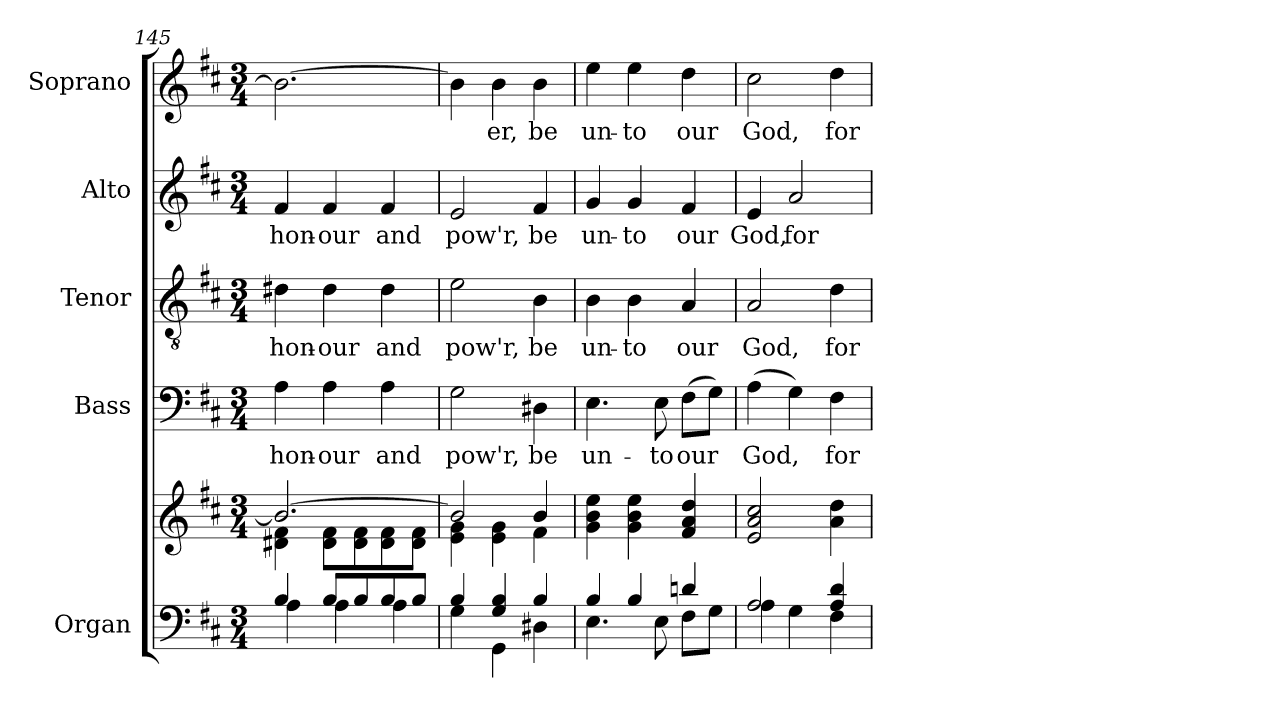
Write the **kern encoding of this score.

**kern	**kern	**kern	**text	**kern	**text	**kern	**text	**kern	**text
*part5	*part5	*part4	*part4	*part3	*part3	*part2	*part2	*part1	*part1
*staff6	*staff5	*staff4	*staff4	*staff3	*staff3	*staff2	*staff2	*staff1	*staff1
*I"Organ	*	*I"Bass	*	*I"Tenor	*	*I"Alto	*	*I"Soprano	*
*I'Org.	*	*I'B.	*	*I'T.	*	*I'A.	*	*I'S.	*
*clefF4	*clefG2	*clefF4	*	*clefGv2	*	*clefG2	*	*clefG2	*
*	*	*	*	*ITrd7c12	*	*	*	*	*
*k[f#c#]	*k[f#c#]	*k[f#c#]	*	*k[f#c#]	*	*k[f#c#]	*	*k[f#c#]	*
*D:	*D:	*D:	*	*D:	*	*D:	*	*D:	*
*M3/4	*M3/4	*M3/4	*	*M3/4	*	*M3/4	*	*M3/4	*
=145	=145	=145	=145	=145	=145	=145	=145	=145	=145
*^	*^	*	*	*	*	*	*	*	*
!	!	!	!	!	!LO:LY:b:color=#000000	!	!	!	!	!	!
!	!	!	!	!	!	!	!LO:LY:b:color=#000000	!	!	!	!
!	!	!	!	!	!	!	!	!	!LO:LY:b:color=#000000	!	!
4Bi/	4Ai\	2.bi/_>	4d#Xi\ 4f#i	4Ai\	hon-	4D#Xi\	hon-	4f#i/	hon-	2.bi\_>	.
!	!	!	!	!	!LO:LY:b:color=#000000	!	!	!	!	!	!
!	!	!	!	!	!	!	!LO:LY:b:color=#000000	!	!	!	!
!	!	!	!	!	!	!	!	!	!LO:LY:b:color=#000000	!	!
8Bi/L	4Ai\	.	8d#i\ 8f#iL	4Ai\	-our	4D#i\	-our	4f#i/	-our	.	.
8Bi/	.	.	8d#i\ 8f#i	.	.	.	.	.	.	.	.
!	!	!	!	!	!LO:LY:b:color=#000000	!	!	!	!	!	!
!	!	!	!	!	!	!	!LO:LY:b:color=#000000	!	!	!	!
!	!	!	!	!	!	!	!	!	!LO:LY:b:color=#000000	!	!
8Bi/	4Ai\	.	8d#i\ 8f#i	4Ai\	and	4D#i\	and	4f#i/	and	.	.
8Bi/J	.	.	8d#i\ 8f#iJ	.	.	.	.	.	.	.	.
=146	=146	=146	=146	=146	=146	=146	=146	=146	=146	=146	=146
!	!	!	!	!	!LO:LY:b:color=#000000	!	!	!	!	!	!
!	!	!	!	!	!	!	!LO:LY:b:color=#000000	!	!	!	!
!	!	!	!	!	!	!	!	!	!LO:LY:b:color=#000000	!	!
4Bi/	4Gi\	2bi/]	4ei\ 4gi	2Gi\	pow'r,	2Ei\	pow'r,	2ei/	pow'r,	4bi\]	.
!	!	!	!	!	!	!	!	!	!	!	!LO:LY:b:color=#000000
4Gi/ 4Bi	4GGi\	.	4ei\ 4gi	.	.	.	.	.	.	4bi\	-er,
!	!	!	!	!	!LO:LY:b:color=#000000	!	!	!	!	!	!
!	!	!	!	!	!	!	!LO:LY:b:color=#000000	!	!	!	!
!	!	!	!	!	!	!	!	!	!LO:LY:b:color=#000000	!	!
!	!	!	!	!	!	!	!	!	!	!	!LO:LY:b:color=#000000
4Bi/	4D#Xi\	4bi/	4f#i\	4D#Xi\	be	4BBi\	be	4f#i/	be	4bi\	be
*	*	*v	*v	*	*	*	*	*	*	*	*
=147	=147	=147	=147	=147	=147	=147	=147	=147	=147	=147
*	*	*^	*	*	*	*	*	*	*	*
!	!	!	!	!	!LO:LY:b:color=#000000	!	!	!	!	!	!
*	*	*v	*v	*	*	*	*	*	*	*	*
*	*	*^	*	*	*	*	*	*	*	*
!	!	!	!	!	!	!	!LO:LY:b:color=#000000	!	!	!	!
*	*	*v	*v	*	*	*	*	*	*	*	*
*	*	*^	*	*	*	*	*	*	*	*
!	!	!	!	!	!	!	!	!	!LO:LY:b:color=#000000	!	!
*	*	*v	*v	*	*	*	*	*	*	*	*
*	*	*^	*	*	*	*	*	*	*	*
!	!	!	!	!	!	!	!	!	!	!	!LO:LY:b:color=#000000
*	*	*v	*v	*	*	*	*	*	*	*	*
4Bi/	4.Ei\	4gi\ 4bi 4eei	4.Ei\	un-	4BBi\	un-	4gi/	un-	4eei\	un-
!	!	!	!	!	!	!LO:LY:b:color=#000000	!	!	!	!
!	!	!	!	!	!	!	!	!LO:LY:b:color=#000000	!	!
!	!	!	!	!	!	!	!	!	!	!LO:LY:b:color=#000000
4Bi/	.	4gi\ 4bi 4eei	.	.	4BBi\	-to	4gi/	-to	4eei\	-to
!	!	!	!	!LO:LY:b:color=#000000	!	!	!	!	!	!
.	8Ei\	.	8Ei\	-to	.	.	.	.	.	.
!	!	!	!	!LO:LY:b:color=#000000	!	!	!	!	!	!
!	!	!	!	!	!	!LO:LY:b:color=#000000	!	!	!	!
!	!	!	!	!	!	!	!	!LO:LY:b:color=#000000	!	!
!	!	!	!	!	!	!	!	!	!	!LO:LY:b:color=#000000
4dni/	8F#i\L	4f#i/ 4ai 4ddi	(8F#i\L	our	4AAi/	our	4f#i/	our	4ddi\	our
.	8Gi\J	.	8Gi\J)	.	.	.	.	.	.	.
!!LO:LB:g=z
=148	=148	=148	=148	=148	=148	=148	=148	=148	=148	=148
!	!	!	!	!LO:LY:b:color=#000000	!	!	!	!	!	!
!	!	!	!	!	!	!LO:LY:b:color=#000000	!	!	!	!
!	!	!	!	!	!	!	!	!LO:LY:b:color=#000000	!	!
!	!	!	!	!	!	!	!	!	!	!LO:LY:b:color=#000000
2Ai/	4Ai\	2ei/ 2ai 2cc#i	(4Ai\	God,	2AAi/	God,	4ei/	God,	2cc#i\	God,
!	!	!	!	!	!	!	!	!LO:LY:b:color=#000000	!	!
.	4Gi\	.	4Gi\)	.	.	.	2ai/	for	.	.
!	!	!	!	!LO:LY:b:color=#000000	!	!	!	!	!	!
!	!	!	!	!	!	!LO:LY:b:color=#000000	!	!	!	!
!	!	!	!	!	!	!	!	!	!	!LO:LY:b:color=#000000
4Ai/ 4di	4F#i\	4ai\ 4ddi	4F#i\	for	4Di\	for	.	.	4ddi\	for
*v	*v	*	*	*	*	*	*	*	*	*
=	=	=	=	=	=	=	=	=	=
*-	*-	*-	*-	*-	*-	*-	*-	*-	*-
